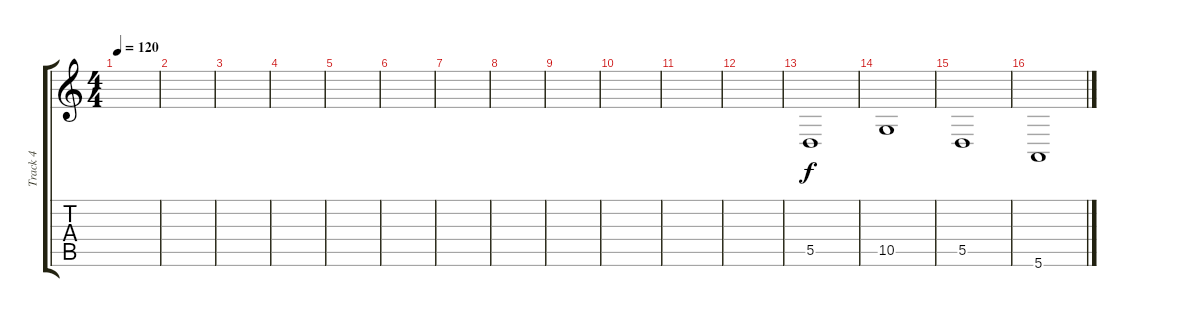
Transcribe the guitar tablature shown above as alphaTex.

\track ("Track 4" "Track 4") {instrument electricgrandpiano}
\staff {score tabs}
\tuning (E4 B3 G3 D3 A2 E2) {hide}
\ts (4 4)
\tempo 120
\clef g2
\ks c
|
|
|
|
|
|
|
|
|
|
|
|
5.5.1 |
10.5.1 |
5.5.1 |
5.6.1
